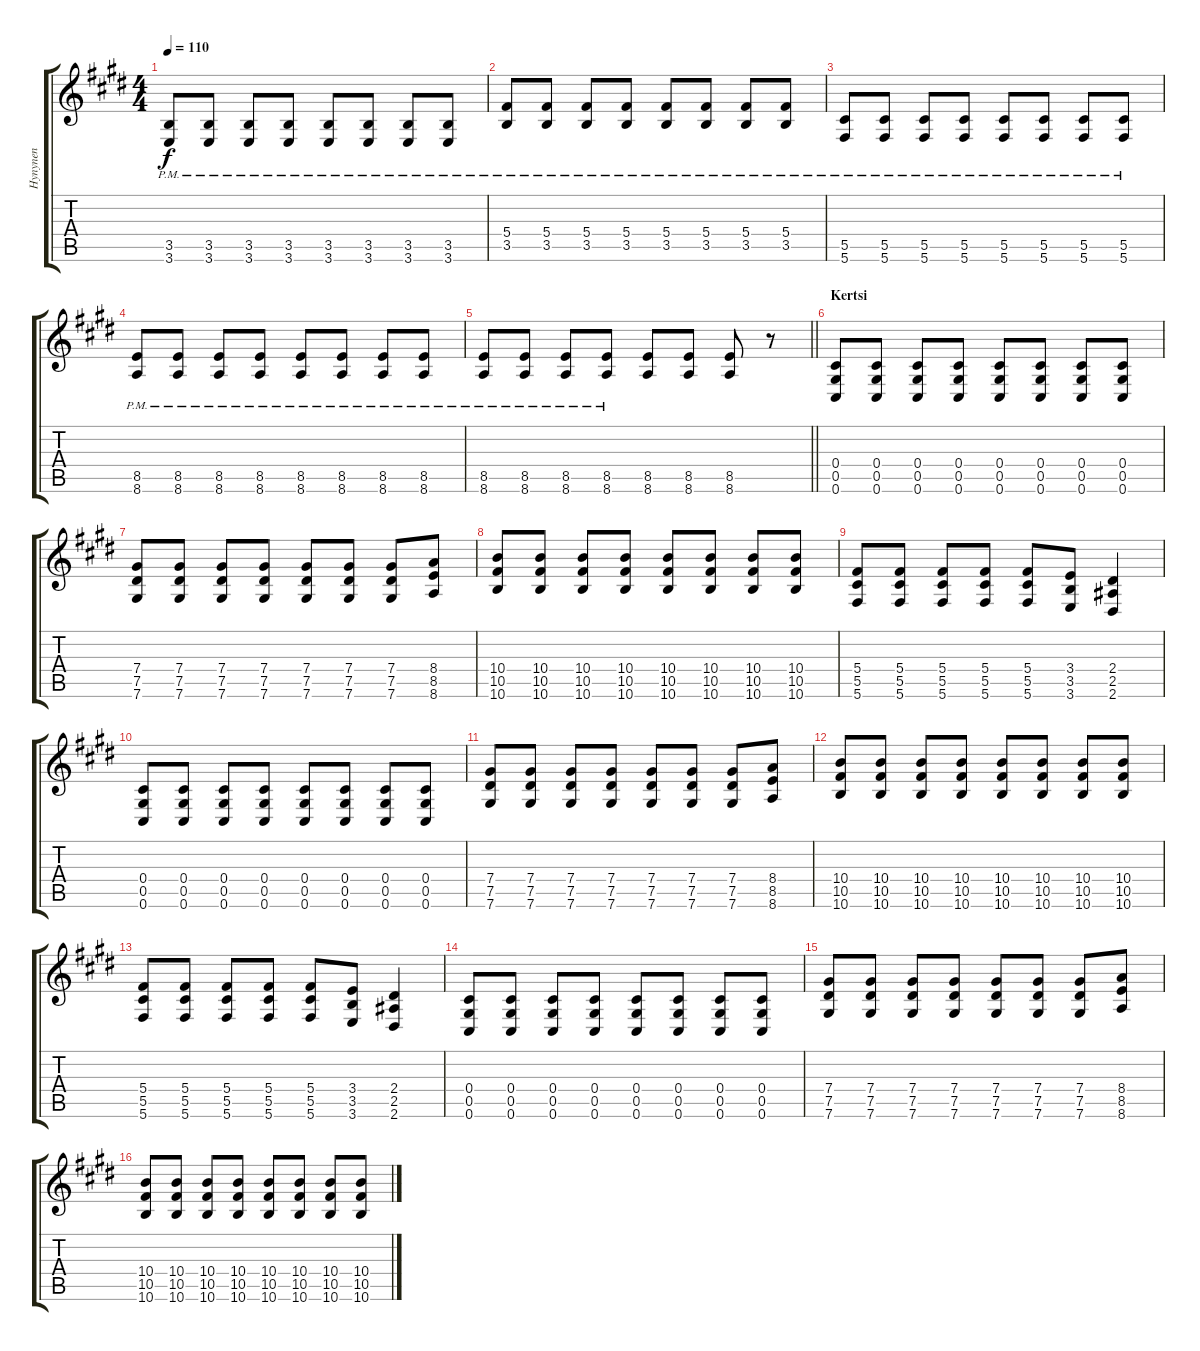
\track ("Hynynen" "Hynynen") {instrument overdrivenguitar}
\staff {score tabs}
\tuning (Eb4 Bb3 Gb3 Db3 Ab2 Db2) {hide}
\ts (4 4)
\tempo 110
\clef g2
\ks c#minor
(3.5{pm} 3.6{pm}).8{dy f} (3.5{pm} 3.6{pm}).8 (3.5{pm} 3.6{pm}).8 (3.5{pm} 3.6{pm}).8 (3.5{pm} 3.6{pm}).8 (3.5{pm} 3.6{pm}).8 (3.5{pm} 3.6{pm}).8 (3.5{pm} 3.6{pm}).8 |
(5.4{pm} 3.5{pm}).8 (5.4{pm} 3.5{pm}).8 (5.4{pm} 3.5{pm}).8 (5.4{pm} 3.5{pm}).8 (5.4{pm} 3.5{pm}).8 (5.4{pm} 3.5{pm}).8 (5.4{pm} 3.5{pm}).8 (5.4{pm} 3.5{pm}).8 |
(5.5{pm} 5.6{pm}).8 (5.5{pm} 5.6{pm}).8 (5.5{pm} 5.6{pm}).8 (5.5{pm} 5.6{pm}).8 (5.5{pm} 5.6{pm}).8 (5.5{pm} 5.6{pm}).8 (5.5{pm} 5.6{pm}).8 (5.5{pm} 5.6{pm}).8 |
(8.5{pm} 8.6{pm}).8 (8.5{pm} 8.6{pm}).8 (8.5{pm} 8.6{pm}).8 (8.5{pm} 8.6{pm}).8 (8.5{pm} 8.6{pm}).8 (8.5{pm} 8.6{pm}).8 (8.5{pm} 8.6{pm}).8 (8.5{pm} 8.6{pm}).8 |
\barLineRight lightlight
(8.5{pm} 8.6).8 (8.5{pm} 8.6).8 (8.5{pm} 8.6).8 (8.5{pm} 8.6).8 (8.5 8.6).8 (8.5 8.6).8 (8.5 8.6).8 r.8 |
\section ("" "Kertsi")
(0.4 0.5 0.6).8 (0.4 0.5 0.6).8 (0.4 0.5 0.6).8 (0.4 0.5 0.6).8 (0.4 0.5 0.6).8 (0.4 0.5 0.6).8 (0.4 0.5 0.6).8 (0.4 0.5 0.6).8 |
(7.4 7.5 7.6).8 (7.4 7.5 7.6).8 (7.4 7.5 7.6).8 (7.4 7.5 7.6).8 (7.4 7.5 7.6).8 (7.4 7.5 7.6).8 (7.4 7.5 7.6).8 (8.4 8.5 8.6).8 |
(10.4 10.5 10.6).8 (10.4 10.5 10.6).8 (10.4 10.5 10.6).8 (10.4 10.5 10.6).8 (10.4 10.5 10.6).8 (10.4 10.5 10.6).8 (10.4 10.5 10.6).8 (10.4 10.5 10.6).8 |
(5.4 5.5 5.6).8 (5.4 5.5 5.6).8 (5.4 5.5 5.6).8 (5.4 5.5 5.6).8 (5.4 5.5 5.6).8 (3.4 3.5 3.6).8 (2.4 2.5 2.6).4 |
(0.4 0.5 0.6).8 (0.4 0.5 0.6).8 (0.4 0.5 0.6).8 (0.4 0.5 0.6).8 (0.4 0.5 0.6).8 (0.4 0.5 0.6).8 (0.4 0.5 0.6).8 (0.4 0.5 0.6).8 |
(7.4 7.5 7.6).8 (7.4 7.5 7.6).8 (7.4 7.5 7.6).8 (7.4 7.5 7.6).8 (7.4 7.5 7.6).8 (7.4 7.5 7.6).8 (7.4 7.5 7.6).8 (8.4 8.5 8.6).8 |
(10.4 10.5 10.6).8 (10.4 10.5 10.6).8 (10.4 10.5 10.6).8 (10.4 10.5 10.6).8 (10.4 10.5 10.6).8 (10.4 10.5 10.6).8 (10.4 10.5 10.6).8 (10.4 10.5 10.6).8 |
(5.4 5.5 5.6).8 (5.4 5.5 5.6).8 (5.4 5.5 5.6).8 (5.4 5.5 5.6).8 (5.4 5.5 5.6).8 (3.4 3.5 3.6).8 (2.4 2.5 2.6).4 |
(0.4 0.5 0.6).8 (0.4 0.5 0.6).8 (0.4 0.5 0.6).8 (0.4 0.5 0.6).8 (0.4 0.5 0.6).8 (0.4 0.5 0.6).8 (0.4 0.5 0.6).8 (0.4 0.5 0.6).8 |
(7.4 7.5 7.6).8 (7.4 7.5 7.6).8 (7.4 7.5 7.6).8 (7.4 7.5 7.6).8 (7.4 7.5 7.6).8 (7.4 7.5 7.6).8 (7.4 7.5 7.6).8 (8.4 8.5 8.6).8 |
(10.4 10.5 10.6).8 (10.4 10.5 10.6).8 (10.4 10.5 10.6).8 (10.4 10.5 10.6).8 (10.4 10.5 10.6).8 (10.4 10.5 10.6).8 (10.4 10.5 10.6).8 (10.4 10.5 10.6).8
